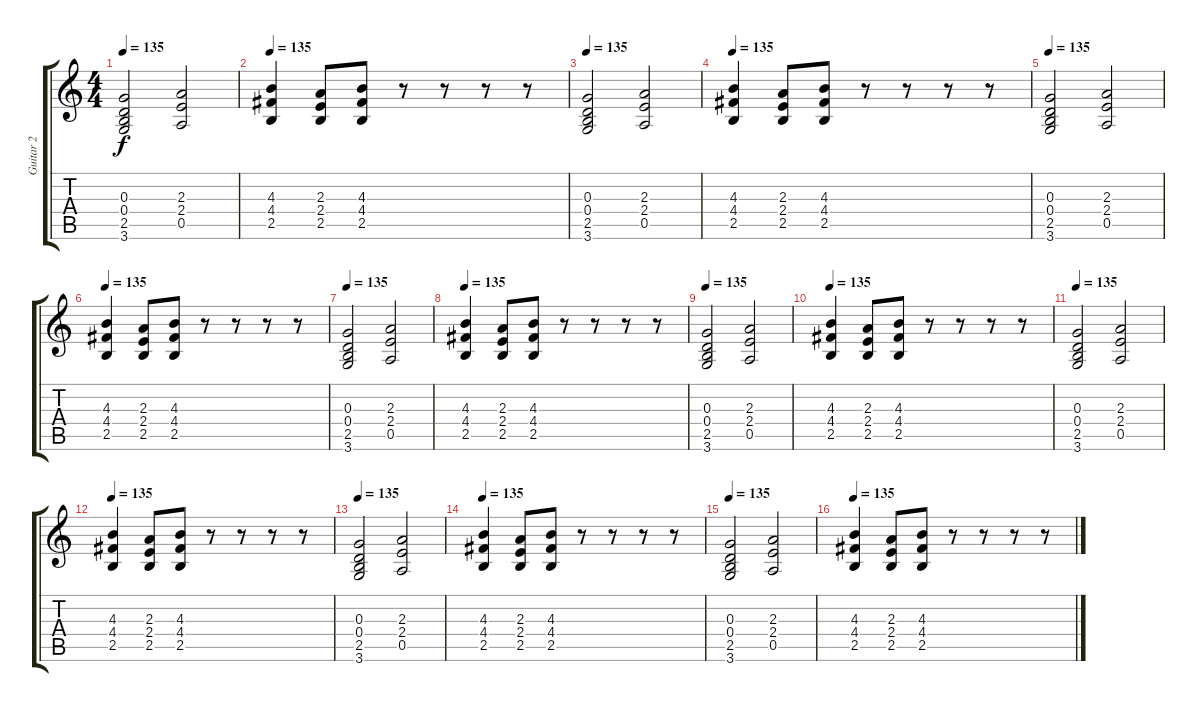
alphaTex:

\track ("Guitar 2" "Guitar 2") {instrument distortionguitar}
\staff {score tabs}
\tuning (E4 B3 G3 D3 A2 E2) {hide}
\ts (4 4)
\tempo 135
\clef g2
\ks c
(0.3 0.4 2.5 3.6).2{dy f} (2.3 2.4 0.5).2 |
\tempo 135
(4.3 4.4 2.5).4 (2.3 2.4 2.5).8 (4.3 4.4 2.5).8 r.8 r.8 r.8 r.8 |
\tempo 135
(0.3 0.4 2.5 3.6).2 (2.3 2.4 0.5).2 |
\tempo 135
(4.3 4.4 2.5).4 (2.3 2.4 2.5).8 (4.3 4.4 2.5).8 r.8 r.8 r.8 r.8 |
\tempo 135
(0.3 0.4 2.5 3.6).2 (2.3 2.4 0.5).2 |
\tempo 135
(4.3 4.4 2.5).4 (2.3 2.4 2.5).8 (4.3 4.4 2.5).8 r.8 r.8 r.8 r.8 |
\tempo 135
(0.3 0.4 2.5 3.6).2 (2.3 2.4 0.5).2 |
\tempo 135
(4.3 4.4 2.5).4 (2.3 2.4 2.5).8 (4.3 4.4 2.5).8 r.8 r.8 r.8 r.8 |
\tempo 135
(0.3 0.4 2.5 3.6).2 (2.3 2.4 0.5).2 |
\tempo 135
(4.3 4.4 2.5).4 (2.3 2.4 2.5).8 (4.3 4.4 2.5).8 r.8 r.8 r.8 r.8 |
\tempo 135
(0.3 0.4 2.5 3.6).2 (2.3 2.4 0.5).2 |
\tempo 135
(4.3 4.4 2.5).4 (2.3 2.4 2.5).8 (4.3 4.4 2.5).8 r.8 r.8 r.8 r.8 |
\tempo 135
(0.3 0.4 2.5 3.6).2 (2.3 2.4 0.5).2 |
\tempo 135
(4.3 4.4 2.5).4 (2.3 2.4 2.5).8 (4.3 4.4 2.5).8 r.8 r.8 r.8 r.8 |
\tempo 135
(0.3 0.4 2.5 3.6).2 (2.3 2.4 0.5).2 |
\tempo 135
(4.3 4.4 2.5).4 (2.3 2.4 2.5).8 (4.3 4.4 2.5).8 r.8 r.8 r.8 r.8
